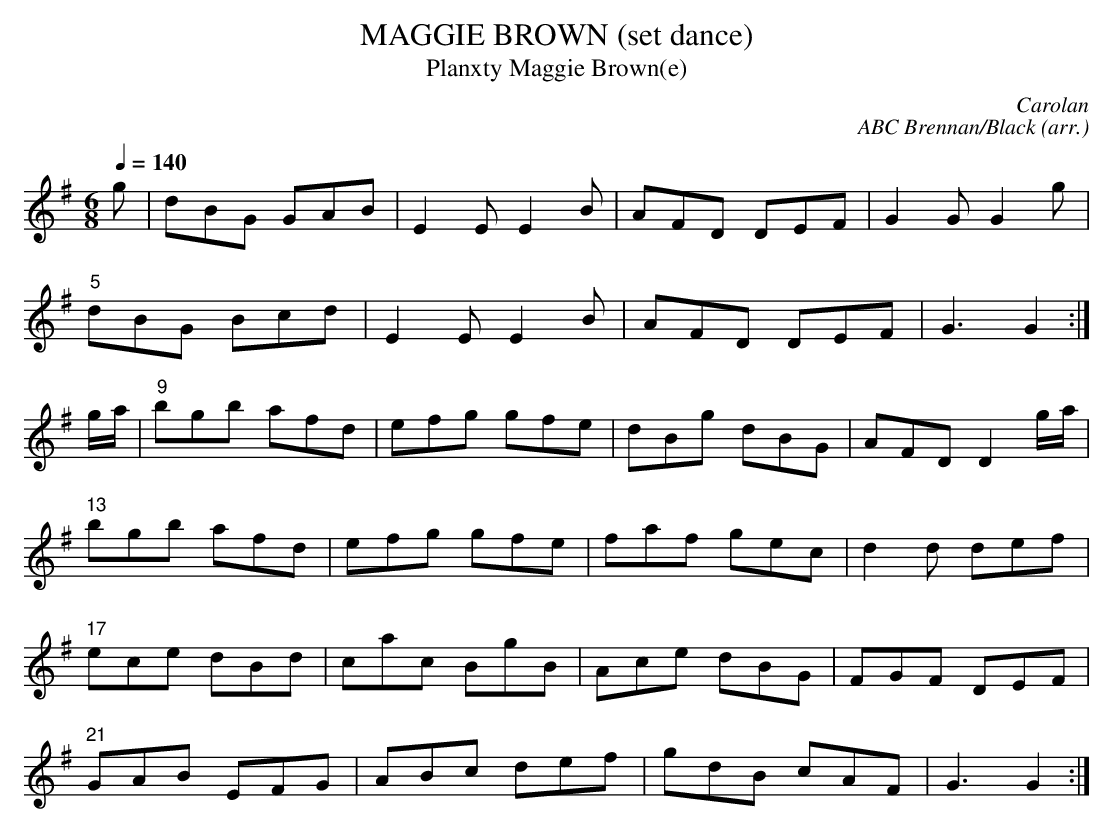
X:1
T:MAGGIE BROWN (set dance)
T:Planxty Maggie Brown(e)
C:Carolan
C:ABC Brennan/Black (arr.)
Q:1/4=140
M:6/8
L:1/8
K:G
g|dBG GAB|E2E E2B|AFD DEF|G2G G2g|
"5"dBG Bcd|E2E E2B|AFD DEF|G3G2:|
g/a/|"9"bgb afd|efg gfe|dBg dBG|AFD D2g/a/|
"13"bgb afd|efg gfe|faf gec|d2d def|
"17"ece dBd|cac BgB|Ace dBG|FGF DEF|
"21"GAB EFG|ABc def|gdB cAF|G3G2:|
